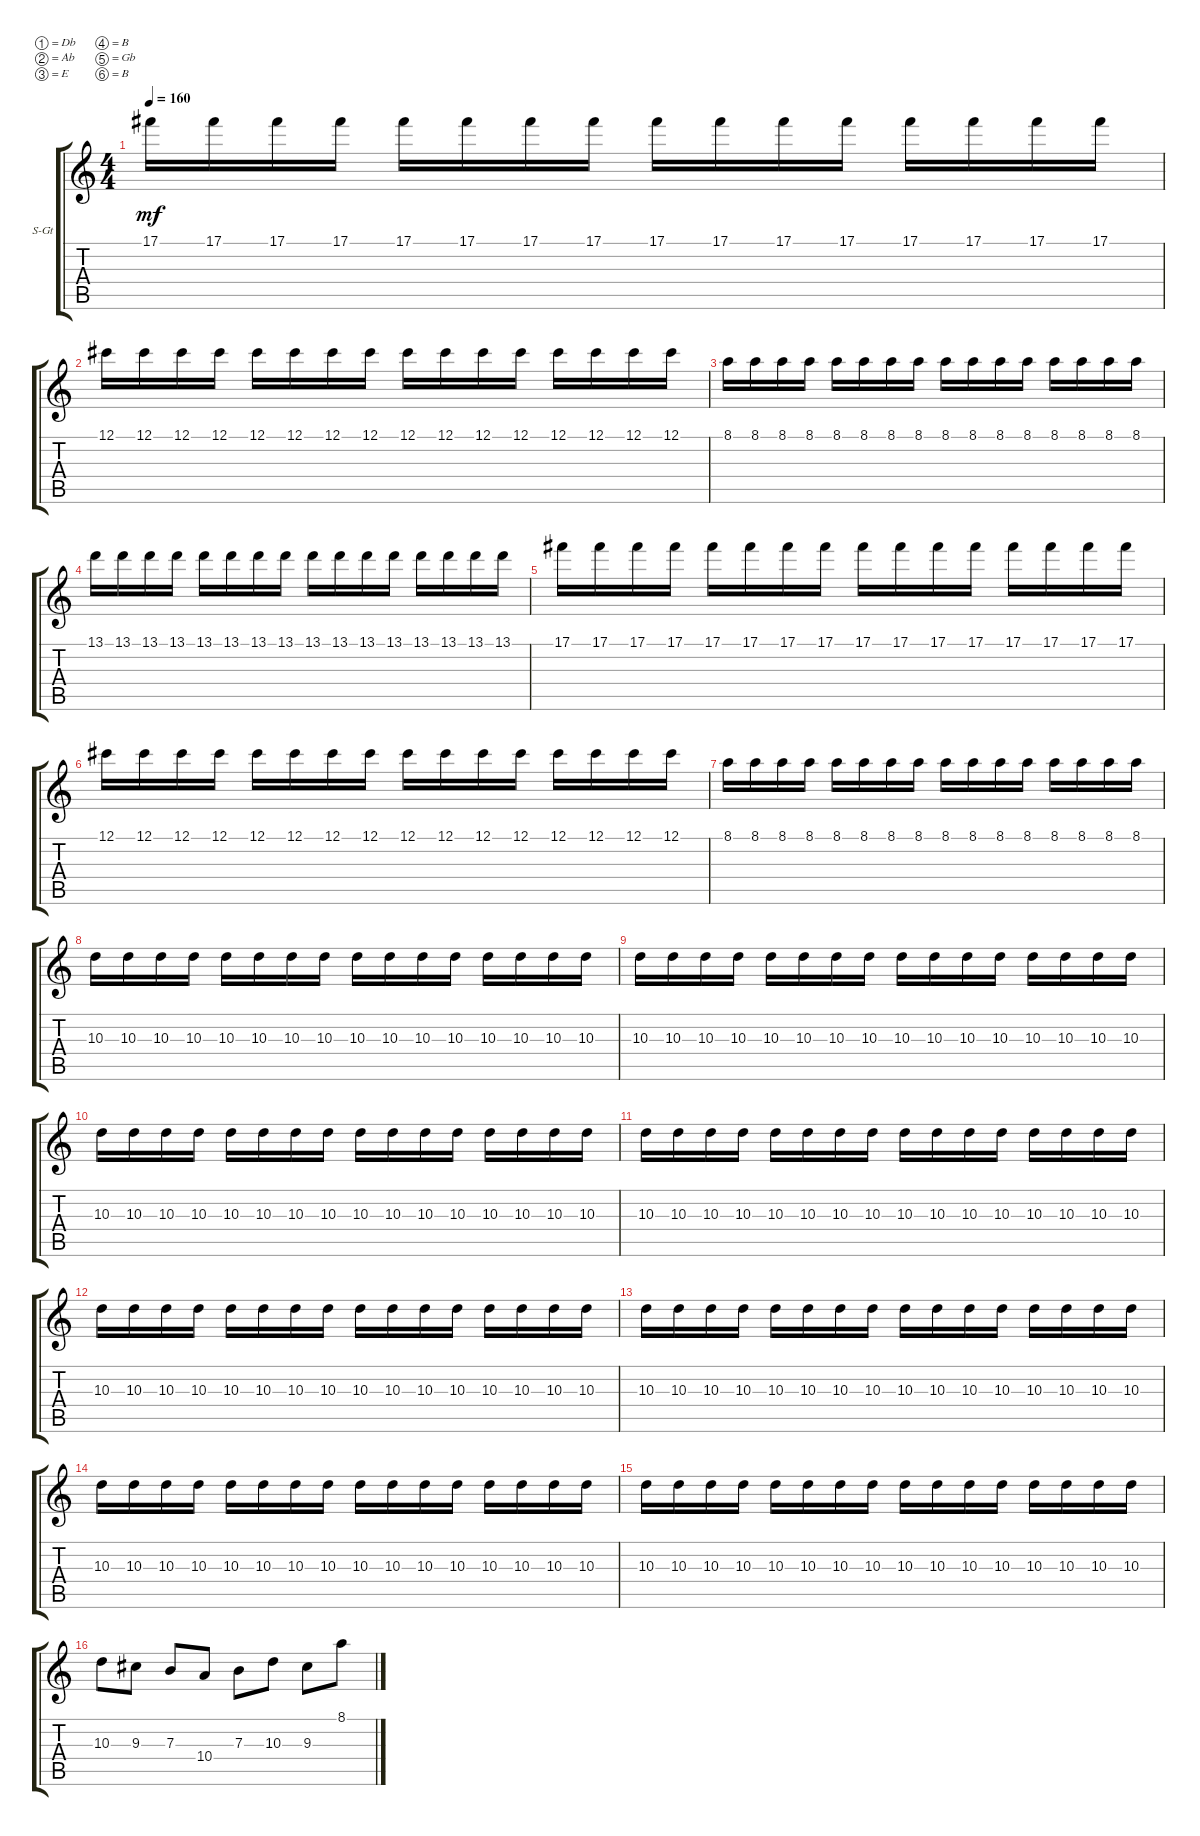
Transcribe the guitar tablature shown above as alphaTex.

\defaultSystemsLayout 4
\bracketExtendMode groupsimilarinstruments
\firstSystemTrackNameOrientation horizontal
\otherSystemsTrackNameOrientation horizontal
\track ("Guitar 1" "S-Gt") {instrument acousticguitarsteel}
\staff {score tabs}
\tuning (Db4 Ab3 E3 B2 Gb2 B1)
\ts (4 4)
\tempo 160
\clef g2
\ks c
17.1.16{dy mf} 17.1.16 17.1.16 17.1.16 17.1.16 17.1.16 17.1.16 17.1.16 17.1.16 17.1.16 17.1.16 17.1.16 17.1.16 17.1.16 17.1.16 17.1.16 |
12.1.16 12.1.16 12.1.16 12.1.16 12.1.16 12.1.16 12.1.16 12.1.16 12.1.16 12.1.16 12.1.16 12.1.16 12.1.16 12.1.16 12.1.16 12.1.16 |
8.1.16 8.1.16 8.1.16 8.1.16 8.1.16 8.1.16 8.1.16 8.1.16 8.1.16 8.1.16 8.1.16 8.1.16 8.1.16 8.1.16 8.1.16 8.1.16 |
13.1.16 13.1.16 13.1.16 13.1.16 13.1.16 13.1.16 13.1.16 13.1.16 13.1.16 13.1.16 13.1.16 13.1.16 13.1.16 13.1.16 13.1.16 13.1.16 |
17.1.16 17.1.16 17.1.16 17.1.16 17.1.16 17.1.16 17.1.16 17.1.16 17.1.16 17.1.16 17.1.16 17.1.16 17.1.16 17.1.16 17.1.16 17.1.16 |
12.1.16 12.1.16 12.1.16 12.1.16 12.1.16 12.1.16 12.1.16 12.1.16 12.1.16 12.1.16 12.1.16 12.1.16 12.1.16 12.1.16 12.1.16 12.1.16 |
8.1.16 8.1.16 8.1.16 8.1.16 8.1.16 8.1.16 8.1.16 8.1.16 8.1.16 8.1.16 8.1.16 8.1.16 8.1.16 8.1.16 8.1.16 8.1.16 |
10.3.16 10.3.16 10.3.16 10.3.16 10.3.16 10.3.16 10.3.16 10.3.16 10.3.16 10.3.16 10.3.16 10.3.16 10.3.16 10.3.16 10.3.16 10.3.16 |
10.3.16 10.3.16 10.3.16 10.3.16 10.3.16 10.3.16 10.3.16 10.3.16 10.3.16 10.3.16 10.3.16 10.3.16 10.3.16 10.3.16 10.3.16 10.3.16 |
10.3.16 10.3.16 10.3.16 10.3.16 10.3.16 10.3.16 10.3.16 10.3.16 10.3.16 10.3.16 10.3.16 10.3.16 10.3.16 10.3.16 10.3.16 10.3.16 |
10.3.16 10.3.16 10.3.16 10.3.16 10.3.16 10.3.16 10.3.16 10.3.16 10.3.16 10.3.16 10.3.16 10.3.16 10.3.16 10.3.16 10.3.16 10.3.16 |
10.3.16 10.3.16 10.3.16 10.3.16 10.3.16 10.3.16 10.3.16 10.3.16 10.3.16 10.3.16 10.3.16 10.3.16 10.3.16 10.3.16 10.3.16 10.3.16 |
10.3.16 10.3.16 10.3.16 10.3.16 10.3.16 10.3.16 10.3.16 10.3.16 10.3.16 10.3.16 10.3.16 10.3.16 10.3.16 10.3.16 10.3.16 10.3.16 |
10.3.16 10.3.16 10.3.16 10.3.16 10.3.16 10.3.16 10.3.16 10.3.16 10.3.16 10.3.16 10.3.16 10.3.16 10.3.16 10.3.16 10.3.16 10.3.16 |
10.3.16 10.3.16 10.3.16 10.3.16 10.3.16 10.3.16 10.3.16 10.3.16 10.3.16 10.3.16 10.3.16 10.3.16 10.3.16 10.3.16 10.3.16 10.3.16 |
10.3.8 9.3.8 7.3.8 10.4.8 7.3.8 10.3.8 9.3.8 8.1.8
